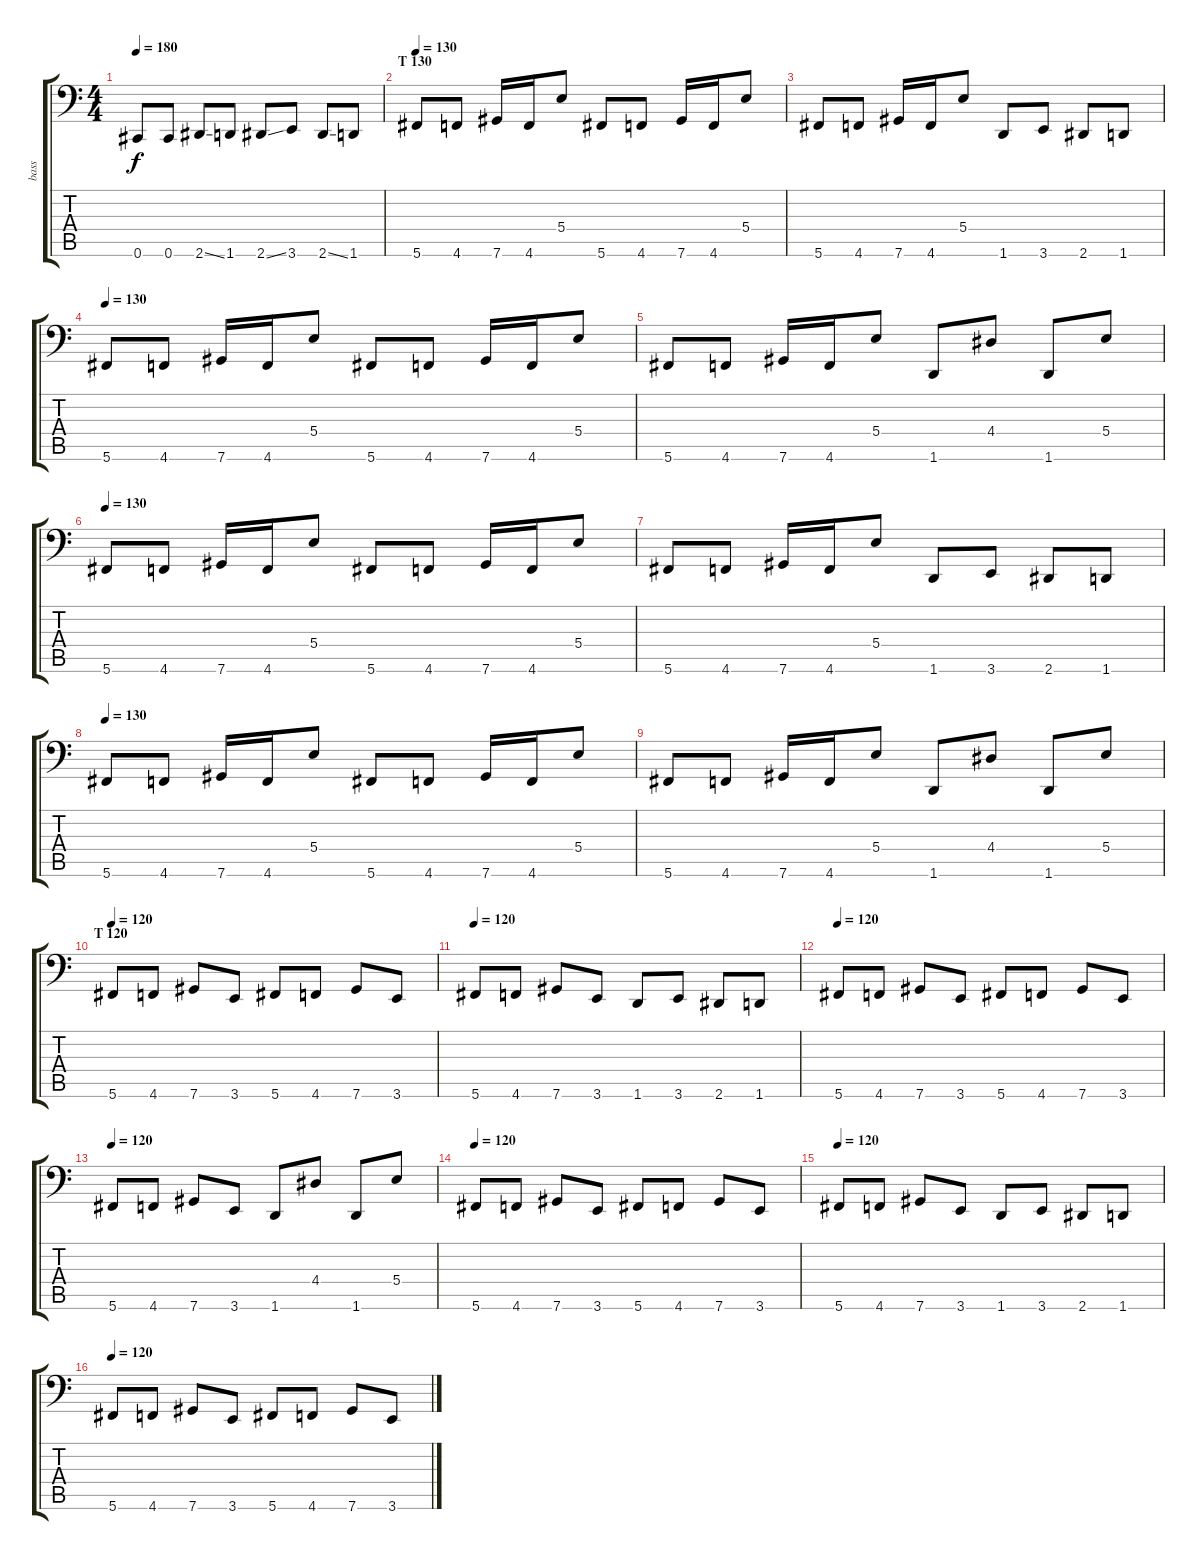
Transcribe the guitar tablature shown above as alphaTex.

\track ("bass" "bass") {instrument electricbasspick}
\staff {score tabs}
\tuning (Db3 Ab2 E2 B1 Gb1 Db1) {hide}
\ts (4 4)
\tempo 180
\clef f4
\ks c
0.6.8{dy f} 0.6.8 2.6{ss}.8 1.6.8 2.6{ss}.8 3.6.8 2.6{ss}.8 1.6.8 |
\section ("" "T 130")
\tempo 130
5.6.8 4.6.8 7.6.16 4.6.16 5.4.8 5.6.8 4.6.8 7.6.16 4.6.16 5.4.8 |
5.6.8 4.6.8 7.6.16 4.6.16 5.4.8 1.6.8 3.6.8 2.6.8 1.6.8 |
\tempo 130
5.6.8 4.6.8 7.6.16 4.6.16 5.4.8 5.6.8 4.6.8 7.6.16 4.6.16 5.4.8 |
5.6.8 4.6.8 7.6.16 4.6.16 5.4.8 1.6.8 4.4.8 1.6.8 5.4.8 |
\tempo 130
5.6.8 4.6.8 7.6.16 4.6.16 5.4.8 5.6.8 4.6.8 7.6.16 4.6.16 5.4.8 |
5.6.8 4.6.8 7.6.16 4.6.16 5.4.8 1.6.8 3.6.8 2.6.8 1.6.8 |
\tempo 130
5.6.8 4.6.8 7.6.16 4.6.16 5.4.8 5.6.8 4.6.8 7.6.16 4.6.16 5.4.8 |
5.6.8 4.6.8 7.6.16 4.6.16 5.4.8 1.6.8 4.4.8 1.6.8 5.4.8 |
\section ("" "T 120")
\tempo 120
5.6.8 4.6.8 7.6.8 3.6.8 5.6.8 4.6.8 7.6.8 3.6.8 |
\tempo 120
5.6.8 4.6.8 7.6.8 3.6.8 1.6.8 3.6.8 2.6.8 1.6.8 |
\tempo 120
5.6.8 4.6.8 7.6.8 3.6.8 5.6.8 4.6.8 7.6.8 3.6.8 |
\tempo 120
5.6.8 4.6.8 7.6.8 3.6.8 1.6.8 4.4.8 1.6.8 5.4.8 |
\tempo 120
5.6.8 4.6.8 7.6.8 3.6.8 5.6.8 4.6.8 7.6.8 3.6.8 |
\tempo 120
5.6.8 4.6.8 7.6.8 3.6.8 1.6.8 3.6.8 2.6.8 1.6.8 |
\tempo 120
5.6.8 4.6.8 7.6.8 3.6.8 5.6.8 4.6.8 7.6.8 3.6.8
